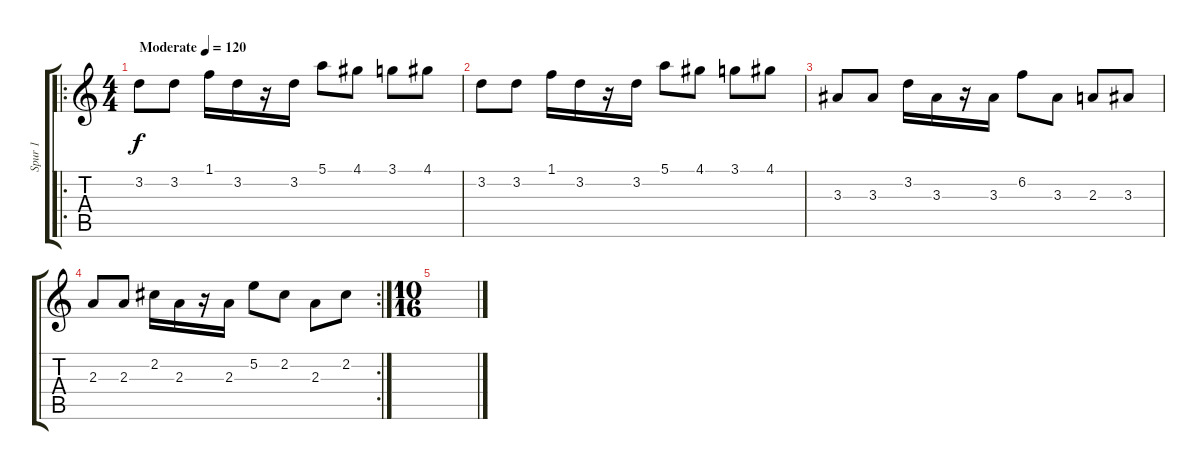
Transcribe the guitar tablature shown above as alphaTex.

\track ("Spur 1" "Spur 1") {instrument distortionguitar}
\staff {score tabs}
\tuning (E4 B3 G3 D3 A2 E2) {hide}
\ro
\ts (4 4)
\tempo (120 "Moderate")
\clef g2
\ks c
3.2.8{dy f instrument distortionguitar} 3.2.8 1.1.16 3.2.16 r.16 3.2.16 5.1.8 4.1.8 3.1.8 4.1.8 |
3.2.8 3.2.8 1.1.16 3.2.16 r.16 3.2.16 5.1.8 4.1.8 3.1.8 4.1.8 |
3.3.8 3.3.8 3.2.16 3.3.16 r.16 3.3.16 6.2.8 3.3.8 2.3.8 3.3.8 |
\rc 2
2.3.8 2.3.8 2.2.16 2.3.16 r.16 2.3.16 5.2.8 2.2.8 2.3.8 2.2.8 |
\ts (10 16)
